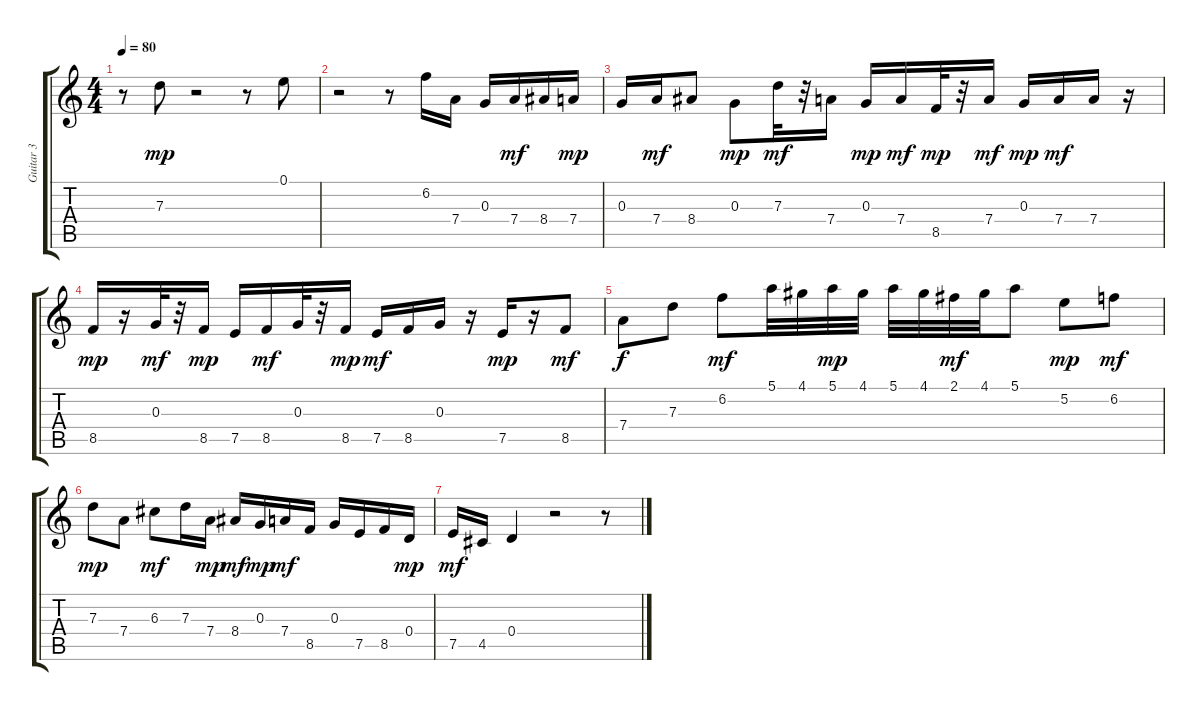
\track ("Guitar 3" "Guitar 3") {instrument acousticguitarnylon}
\staff {score tabs}
\tuning (E4 B3 G3 D3 A2 E2) {hide}
\ts (4 4)
\tempo 80
\clef g2
\ks c
r.8{dy mp} 7.3.8 r.2 r.8 0.1.8 |
r.2 r.8 6.2.16 7.4.16 0.3.16 7.4.16{dy mf} 8.4.16 7.4.16{dy mp} |
0.3.16 7.4.16{dy mf} 8.4.8 0.3.8{dy mp} 7.3.32{dy mf} r.32 7.4.16 0.3.16{dy mp} 7.4.16{dy mf} 8.5.32{dy mp} r.32 7.4.16{dy mf} 0.3.16{dy mp} 7.4.16{dy mf} 7.4.16 r.16 |
8.5.16{dy mp} r.16 0.3.32{dy mf} r.32 8.5.16{dy mp} 7.5.16 8.5.16{dy mf} 0.3.32 r.32 8.5.16{dy mp} 7.5.16{dy mf} 8.5.16 0.3.16 r.16 7.5.16{dy mp} r.16 8.5.8{dy mf} |
7.4.8{dy f} 7.3.8 6.2.8{dy mf} 5.1.32 4.1.32 5.1.32{dy mp} 4.1.32 5.1.32 4.1.32 2.1.32{dy mf} 4.1.32 5.1.8 5.2.8{dy mp} 6.2.8{dy mf} |
7.3.8{dy mp} 7.4.8 6.3.8{dy mf} 7.3.16 7.4.16{dy mp} 8.4.16{dy mf} 0.3.16{dy mp} 7.4.16{dy mf} 8.5.16 0.3.16 7.5.16 8.5.16 0.4.16{dy mp} |
7.5.16{dy mf} 4.5.16 0.4.4 r.2 r.8
